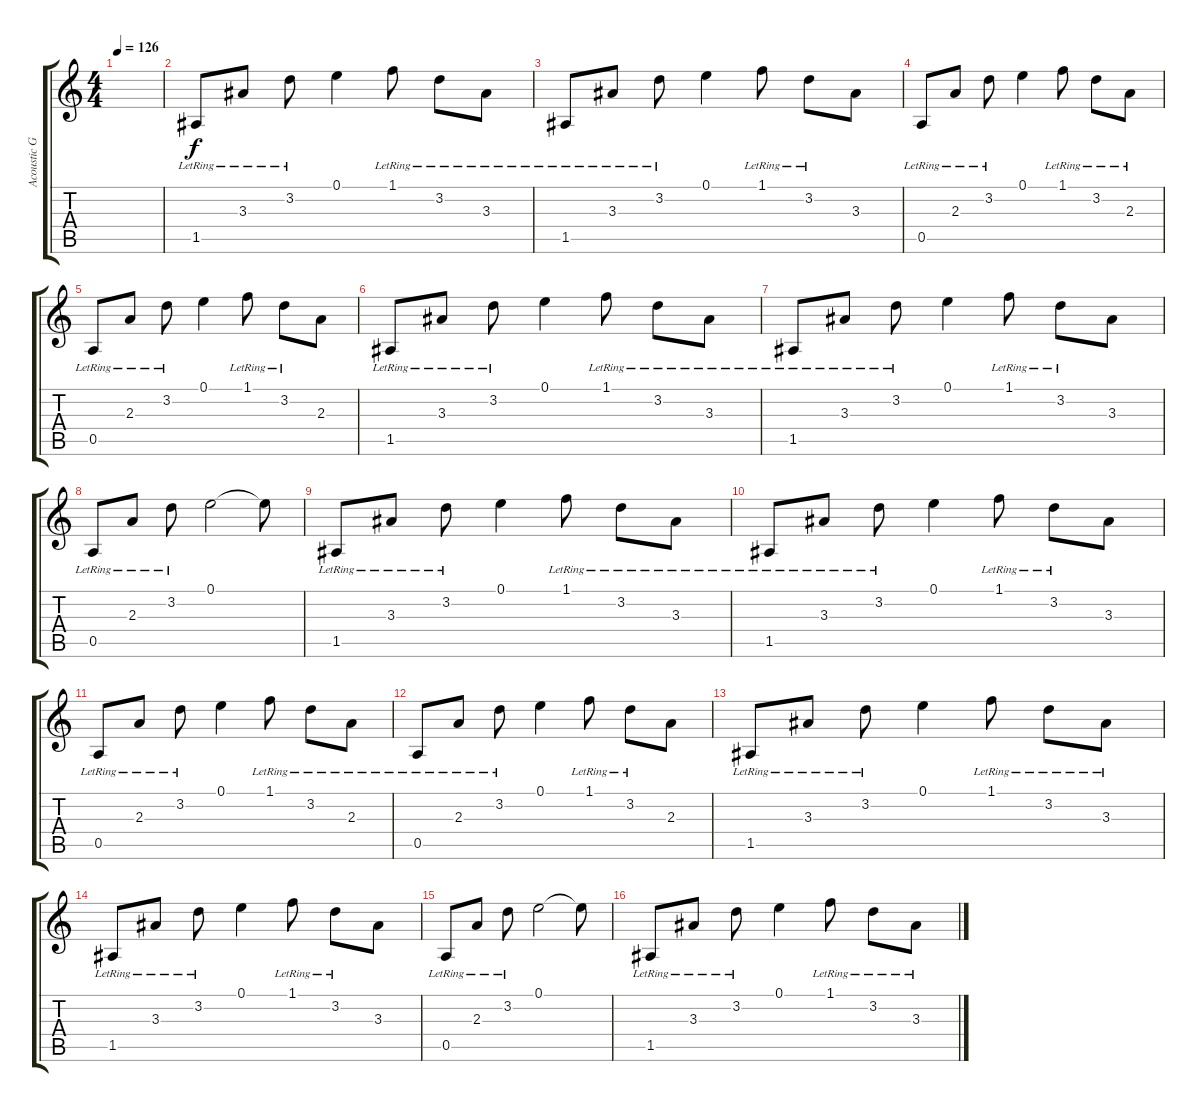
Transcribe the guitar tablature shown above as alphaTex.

\track ("Acoustic Guitar 2" "Acoustic G") {instrument acousticguitarsteel}
\staff {score tabs}
\tuning (E4 B3 G3 D3 A2 E2) {hide}
\ts (4 4)
\tempo 126
\clef g2
\ks c
|
1.5{lr}.8 3.3{lr}.8 3.2{lr}.8 0.1.4 1.1{lr}.8 3.2{lr}.8 3.3{lr}.8 |
1.5{lr}.8 3.3{lr}.8 3.2{lr}.8 0.1.4 1.1{lr}.8 3.2{lr}.8 3.3.8 |
0.5{lr}.8 2.3{lr}.8 3.2{lr}.8 0.1.4 1.1{lr}.8 3.2{lr}.8 2.3{lr}.8 |
0.5{lr}.8 2.3{lr}.8 3.2{lr}.8 0.1.4 1.1{lr}.8 3.2{lr}.8 2.3.8 |
1.5{lr}.8 3.3{lr}.8 3.2{lr}.8 0.1.4 1.1{lr}.8 3.2{lr}.8 3.3{lr}.8 |
1.5{lr}.8 3.3{lr}.8 3.2{lr}.8 0.1.4 1.1{lr}.8 3.2{lr}.8 3.3.8 |
0.5{lr}.8 2.3{lr}.8 3.2{lr}.8 0.1.2 0.1{t}.8 |
1.5{lr}.8 3.3{lr}.8 3.2{lr}.8 0.1.4 1.1{lr}.8 3.2{lr}.8 3.3{lr}.8 |
1.5{lr}.8 3.3{lr}.8 3.2{lr}.8 0.1.4 1.1{lr}.8 3.2{lr}.8 3.3.8 |
0.5{lr}.8 2.3{lr}.8 3.2{lr}.8 0.1.4 1.1{lr}.8 3.2{lr}.8 2.3{lr}.8 |
0.5{lr}.8 2.3{lr}.8 3.2{lr}.8 0.1.4 1.1{lr}.8 3.2{lr}.8 2.3.8 |
1.5{lr}.8 3.3{lr}.8 3.2{lr}.8 0.1.4 1.1{lr}.8 3.2{lr}.8 3.3{lr}.8 |
1.5{lr}.8 3.3{lr}.8 3.2{lr}.8 0.1.4 1.1{lr}.8 3.2{lr}.8 3.3.8 |
0.5{lr}.8 2.3{lr}.8 3.2{lr}.8 0.1.2 0.1{t}.8 |
1.5{lr}.8 3.3{lr}.8 3.2{lr}.8 0.1.4 1.1{lr}.8 3.2{lr}.8 3.3{lr}.8
